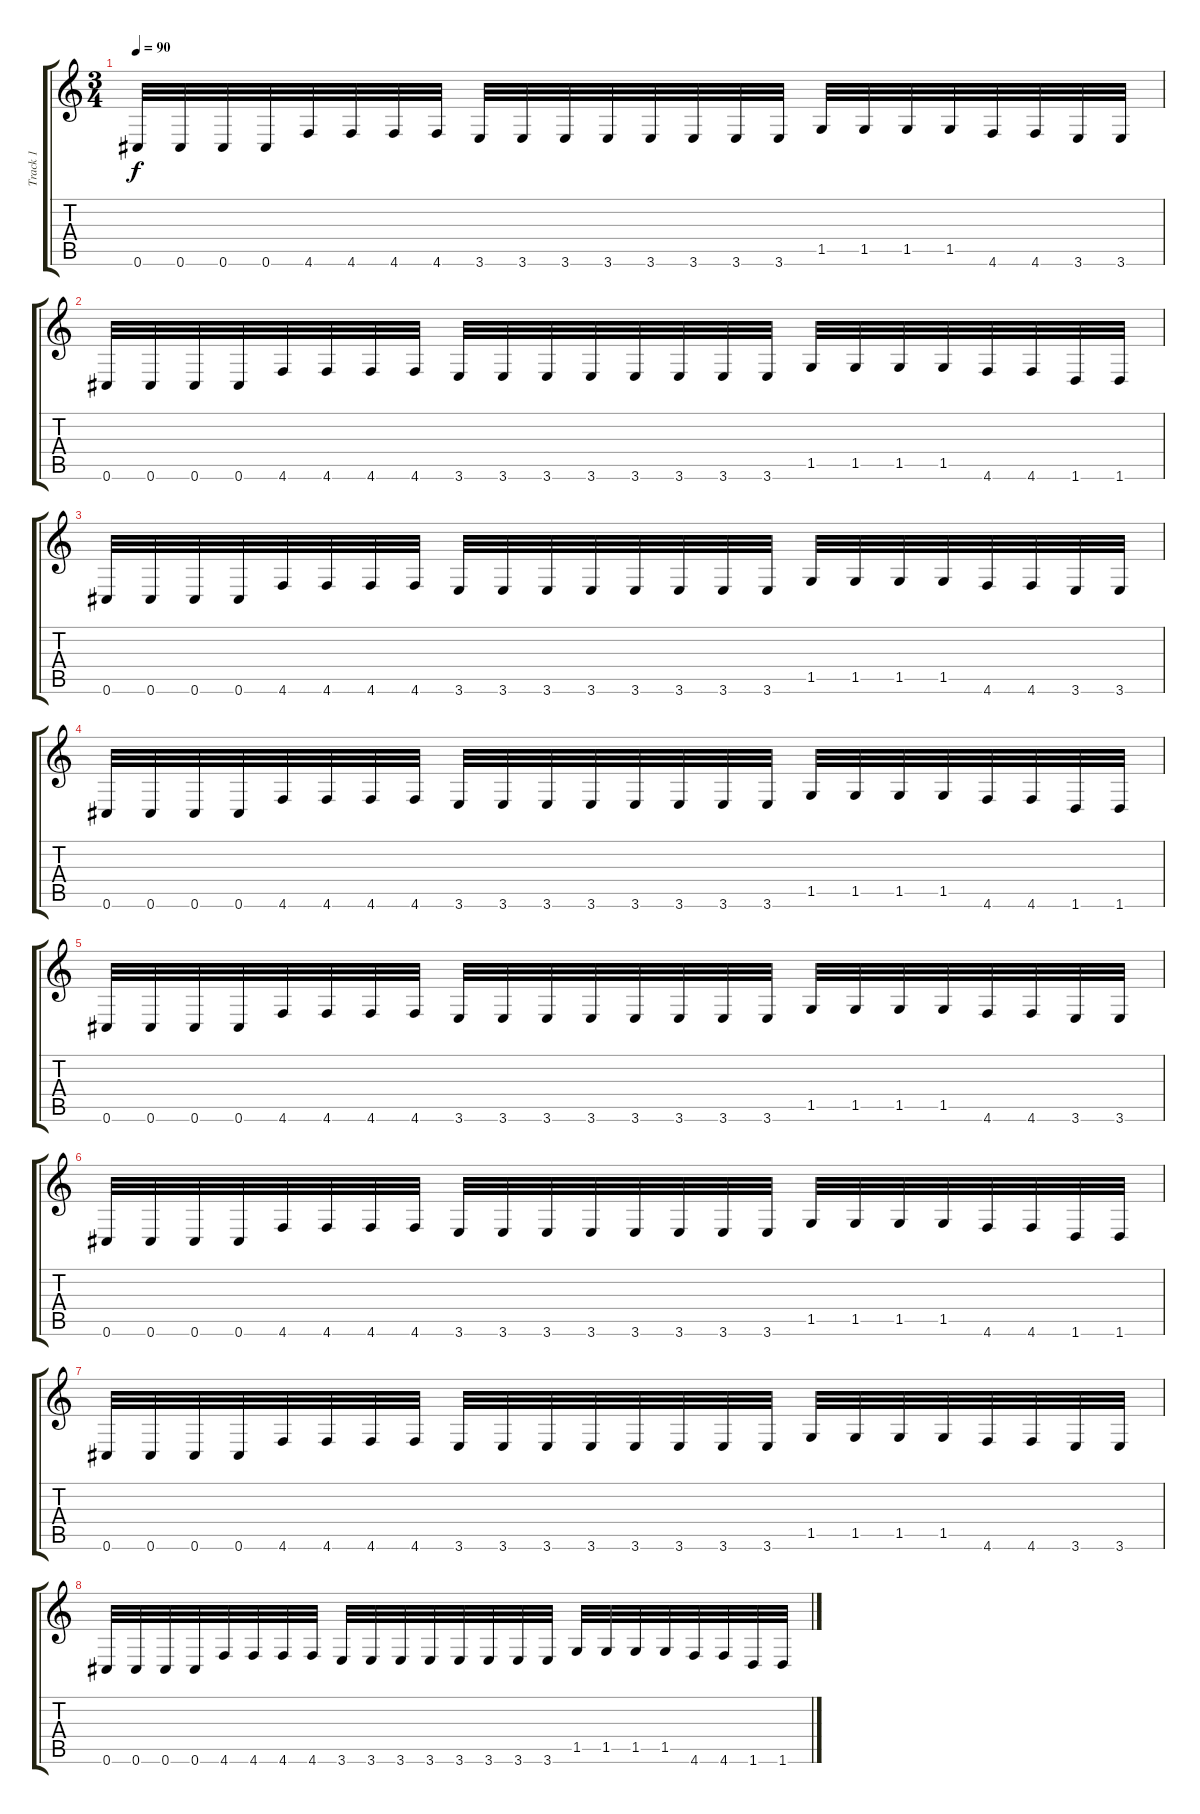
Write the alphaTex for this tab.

\track ("Track 1" "Track 1") {instrument distortionguitar}
\staff {score tabs}
\tuning (Db4 Ab3 E3 B2 Gb2 Db2) {hide}
\ts (3 4)
\tempo 90
\clef g2
\ks c
0.6.32{dy f} 0.6.32 0.6.32 0.6.32 4.6.32 4.6.32 4.6.32 4.6.32 3.6.32 3.6.32 3.6.32 3.6.32 3.6.32 3.6.32 3.6.32 3.6.32 1.5.32 1.5.32 1.5.32 1.5.32 4.6.32 4.6.32 3.6.32 3.6.32 |
0.6.32 0.6.32 0.6.32 0.6.32 4.6.32 4.6.32 4.6.32 4.6.32 3.6.32 3.6.32 3.6.32 3.6.32 3.6.32 3.6.32 3.6.32 3.6.32 1.5.32 1.5.32 1.5.32 1.5.32 4.6.32 4.6.32 1.6.32 1.6.32 |
0.6.32 0.6.32 0.6.32 0.6.32 4.6.32 4.6.32 4.6.32 4.6.32 3.6.32 3.6.32 3.6.32 3.6.32 3.6.32 3.6.32 3.6.32 3.6.32 1.5.32 1.5.32 1.5.32 1.5.32 4.6.32 4.6.32 3.6.32 3.6.32 |
0.6.32 0.6.32 0.6.32 0.6.32 4.6.32 4.6.32 4.6.32 4.6.32 3.6.32 3.6.32 3.6.32 3.6.32 3.6.32 3.6.32 3.6.32 3.6.32 1.5.32 1.5.32 1.5.32 1.5.32 4.6.32 4.6.32 1.6.32 1.6.32 |
0.6.32 0.6.32 0.6.32 0.6.32 4.6.32 4.6.32 4.6.32 4.6.32 3.6.32 3.6.32 3.6.32 3.6.32 3.6.32 3.6.32 3.6.32 3.6.32 1.5.32 1.5.32 1.5.32 1.5.32 4.6.32 4.6.32 3.6.32 3.6.32 |
0.6.32 0.6.32 0.6.32 0.6.32 4.6.32 4.6.32 4.6.32 4.6.32 3.6.32 3.6.32 3.6.32 3.6.32 3.6.32 3.6.32 3.6.32 3.6.32 1.5.32 1.5.32 1.5.32 1.5.32 4.6.32 4.6.32 1.6.32 1.6.32 |
0.6.32 0.6.32 0.6.32 0.6.32 4.6.32 4.6.32 4.6.32 4.6.32 3.6.32 3.6.32 3.6.32 3.6.32 3.6.32 3.6.32 3.6.32 3.6.32 1.5.32 1.5.32 1.5.32 1.5.32 4.6.32 4.6.32 3.6.32 3.6.32 |
0.6.32 0.6.32 0.6.32 0.6.32 4.6.32 4.6.32 4.6.32 4.6.32 3.6.32 3.6.32 3.6.32 3.6.32 3.6.32 3.6.32 3.6.32 3.6.32 1.5.32 1.5.32 1.5.32 1.5.32 4.6.32 4.6.32 1.6.32 1.6.32
